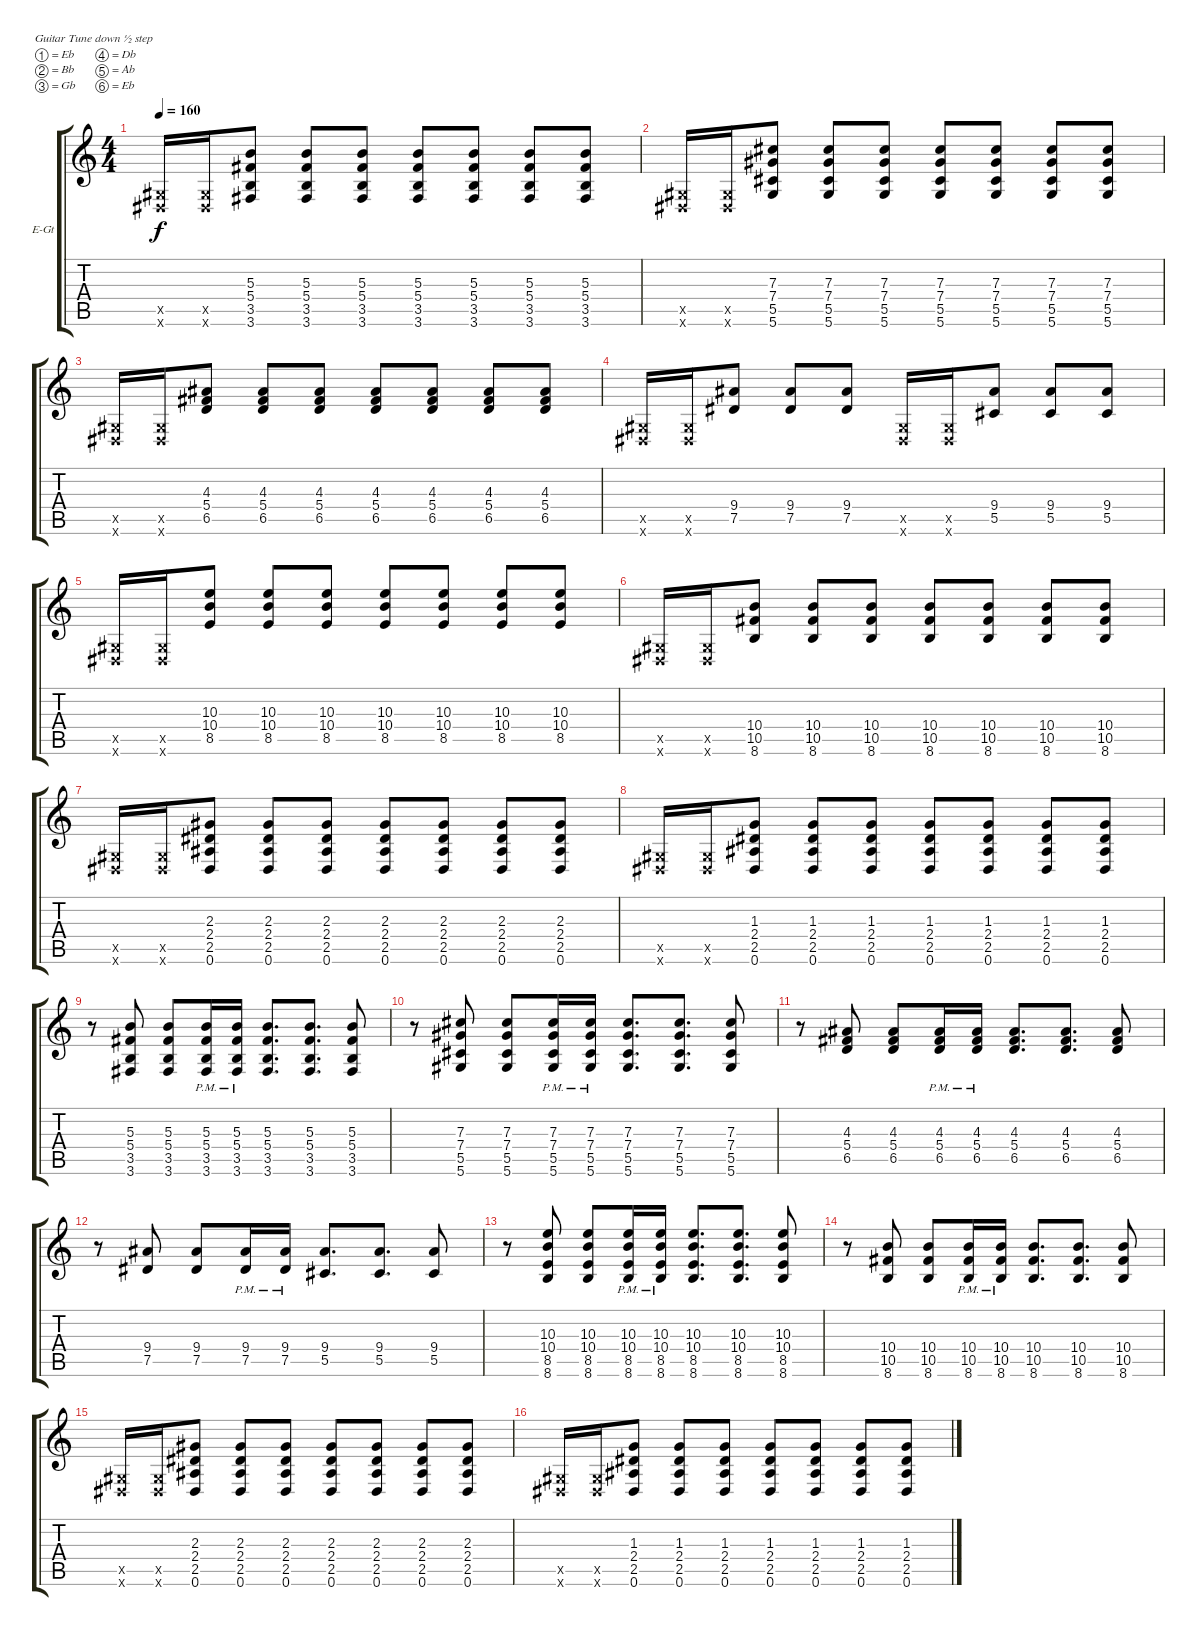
\defaultSystemsLayout 4
\bracketExtendMode groupsimilarinstruments
\firstSystemTrackNameOrientation horizontal
\otherSystemsTrackNameOrientation horizontal
\track ("Tim Millar" "E-Gt") {instrument distortionguitar}
\staff {score tabs}
\tuning (Eb4 Bb3 Gb3 Db3 Ab2 Eb2)
\ts (4 4)
\tempo 160
\clef g2
\ks c
(0.5{x} 0.6{x}).16{dy f} (0.5{x} 0.6{x}).16 (3.6 3.5 5.4 5.3).8 (3.6 3.5 5.3 5.4).8 (3.6 3.5 5.3 5.4).8 (3.6 3.5 5.3 5.4).8 (3.6 3.5 5.3 5.4).8 (3.6 3.5 5.3 5.4).8 (3.6 3.5 5.3 5.4).8 |
(0.5{x} 0.6{x}).16 (0.5{x} 0.6{x}).16 (5.6 5.5 7.4 7.3).8 (5.6 5.5 7.3 7.4).8 (5.6 5.5 7.3 7.4).8 (5.6 5.5 7.3 7.4).8 (5.6 5.5 7.3 7.4).8 (5.6 5.5 7.3 7.4).8 (5.6 5.5 7.3 7.4).8 |
(0.5{x} 0.6{x}).16 (0.5{x} 0.6{x}).16 (6.5 5.4 4.3).8 (6.5 4.3 5.4).8 (6.5 4.3 5.4).8 (6.5 4.3 5.4).8 (6.5 4.3 5.4).8 (6.5 4.3 5.4).8 (6.5 4.3 5.4).8 |
(0.5{x} 0.6{x}).16 (0.5{x} 0.6{x}).16 (7.5 9.4).8 (7.5 9.4).8 (7.5 9.4).8 (0.6{x} 0.5{x}).16 (0.6{x} 0.5{x}).16 (5.5 9.4).8 (5.5 9.4).8 (5.5 9.4).8 |
(0.5{x} 0.6{x}).16 (0.5{x} 0.6{x}).16 (8.5 10.4 10.3).8 (8.5 10.3 10.4).8 (8.5 10.3 10.4).8 (8.5 10.3 10.4).8 (8.5 10.3 10.4).8 (8.5 10.3 10.4).8 (8.5 10.3 10.4).8 |
(0.5{x} 0.6{x}).16 (0.5{x} 0.6{x}).16 (10.5 10.4 8.6).8 (10.5 10.4 8.6).8 (10.5 10.4 8.6).8 (10.5 10.4 8.6).8 (10.5 10.4 8.6).8 (10.5 10.4 8.6).8 (10.5 10.4 8.6).8 |
(0.5{x} 0.6{x}).16 (0.5{x} 0.6{x}).16 (2.5 2.4 0.6 2.3).8 (2.5 2.4 0.6 2.3).8 (2.5 2.4 0.6 2.3).8 (2.5 2.4 0.6 2.3).8 (2.5 2.4 0.6 2.3).8 (2.5 2.4 0.6 2.3).8 (2.5 2.4 0.6 2.3).8 |
(0.5{x} 0.6{x}).16 (0.5{x} 0.6{x}).16 (2.5 2.4 1.3 0.6).8 (2.5 1.3 2.4 0.6).8 (2.5 1.3 2.4 0.6).8 (2.5 1.3 2.4 0.6).8 (2.5 1.3 2.4 0.6).8 (2.5 1.3 2.4 0.6).8 (2.5 1.3 2.4 0.6).8 |
r.8 (3.6 3.5 5.4 5.3).8 (3.6 5.3 5.4 3.5).8 (3.6{pm} 3.5{pm} 5.4{pm} 5.3{pm}).16 (3.6{pm} 5.3{pm} 5.4{pm} 3.5{pm}).16 (3.6 3.5 5.3 5.4).8{d} (3.6 3.5 5.3 5.4).8{d} (3.6 3.5 5.3 5.4).8 |
r.8 (5.6 5.5 7.4 7.3).8 (5.6 7.3 7.4 5.5).8 (5.6{pm} 5.5{pm} 7.4 7.3{pm}).16 (5.6 7.3{pm} 7.4{pm} 5.5{pm}).16 (5.6 5.5 7.3 7.4).8{d} (5.6 5.5 7.3 7.4).8{d} (5.6 5.5 7.3 7.4).8 |
r.8 (6.5 5.4 4.3).8 (4.3 5.4 6.5).8 (6.5{pm} 5.4 4.3{pm}).16 (4.3{pm} 5.4{pm} 6.5{pm}).16 (6.5 4.3 5.4).8{d} (6.5 4.3 5.4).8{d} (6.5 4.3 5.4).8 |
r.8 (7.5 9.4).8 (9.4 7.5).8 (7.5{pm} 9.4).16 (9.4{pm} 7.5{pm}).16 (5.5 9.4).8{d} (5.5 9.4).8{d} (5.5 9.4).8 |
r.8 (8.5 10.4 10.3 8.6).8 (10.3 10.4 8.5 8.6).8 (8.5{pm} 10.4 10.3{pm} 8.6).16 (10.3{pm} 10.4{pm} 8.5{pm} 8.6).16 (8.5 10.3 10.4 8.6).8{d} (8.5 10.3 10.4 8.6).8{d} (8.5 10.3 10.4 8.6).8 |
r.8 (10.5 10.4 8.6).8 (10.4 10.5 8.6).8 (10.5{pm} 10.4 8.6).16 (10.4{pm} 10.5{pm} 8.6).16 (10.5 10.4 8.6).8{d} (10.5 10.4 8.6).8{d} (10.5 10.4 8.6).8 |
(0.5{x} 0.6{x}).16 (0.5{x} 0.6{x}).16 (2.5 2.4 0.6 2.3).8 (2.5 2.4 0.6 2.3).8 (2.5 2.4 0.6 2.3).8 (2.5 2.4 0.6 2.3).8 (2.5 2.4 0.6 2.3).8 (2.5 2.4 0.6 2.3).8 (2.5 2.4 0.6 2.3).8 |
(0.5{x} 0.6{x}).16 (0.5{x} 0.6{x}).16 (2.5 2.4 1.3 0.6).8 (2.5 1.3 2.4 0.6).8 (2.5 1.3 2.4 0.6).8 (2.5 1.3 2.4 0.6).8 (2.5 1.3 2.4 0.6).8 (2.5 1.3 2.4 0.6).8 (2.5 1.3 2.4 0.6).8
